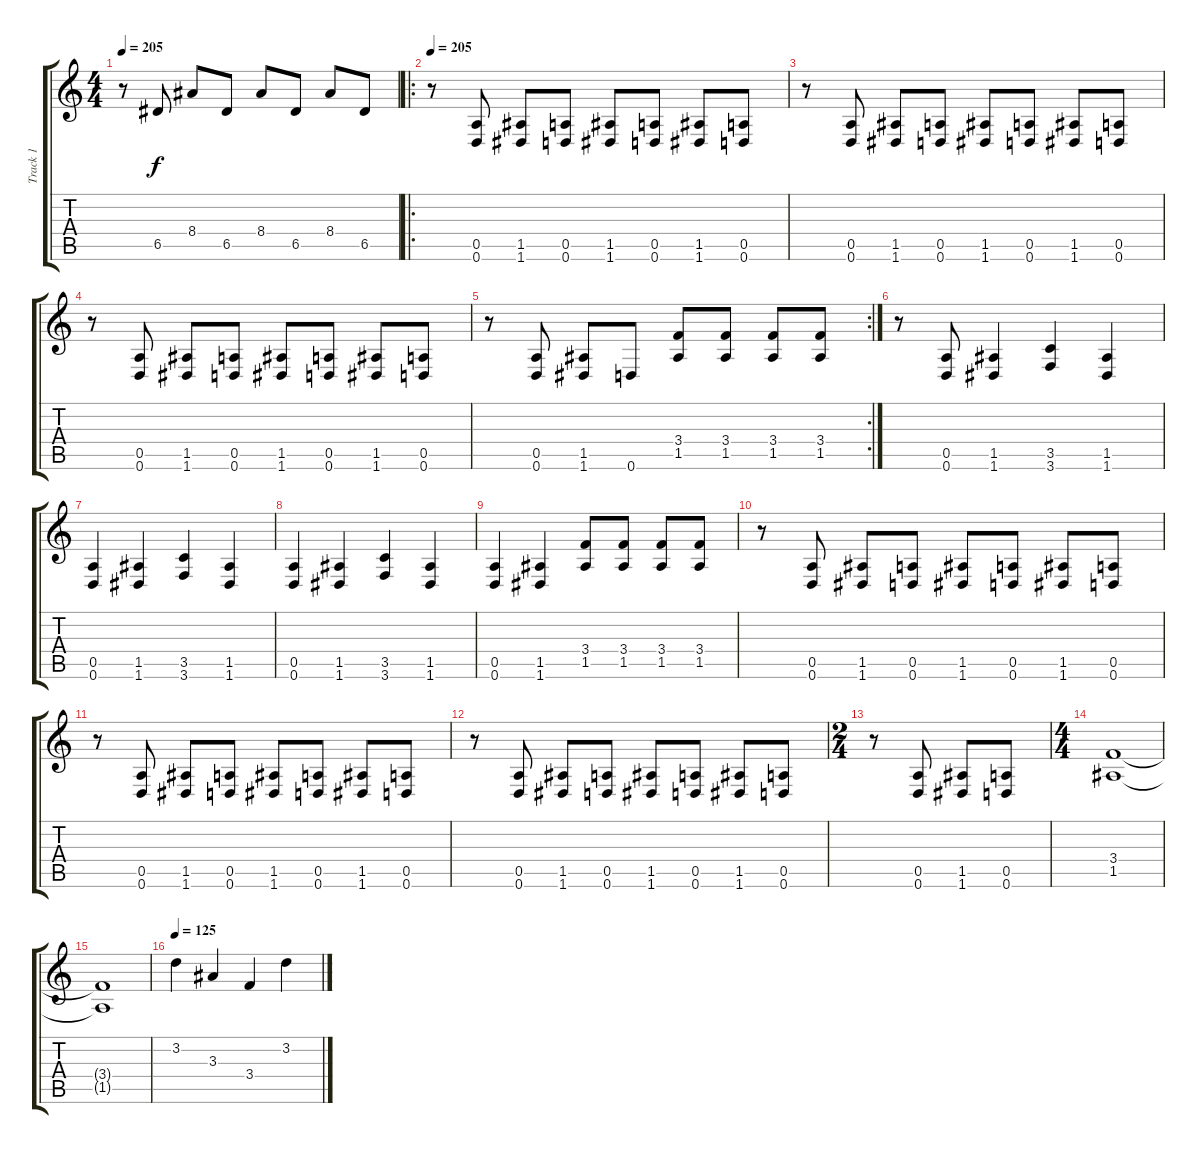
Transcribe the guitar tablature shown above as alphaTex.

\track ("Track 1" "Track 1") {instrument distortionguitar}
\staff {score tabs}
\tuning (E4 B3 G3 D3 A2 D2) {hide}
\ts (4 4)
\tempo 205
\clef g2
\ks c
r.8{dy f} 6.5.8 8.4.8 6.5.8 8.4.8 6.5.8 8.4.8 6.5.8 |
\ro
\tempo 205
r.8{instrument distortionguitar} (0.5 0.6).8 (1.5 1.6).8 (0.5 0.6).8 (1.5 1.6).8 (0.5 0.6).8 (1.5 1.6).8 (0.5 0.6).8 |
r.8 (0.5 0.6).8 (1.5 1.6).8 (0.5 0.6).8 (1.5 1.6).8 (0.5 0.6).8 (1.5 1.6).8 (0.5 0.6).8 |
r.8 (0.5 0.6).8 (1.5 1.6).8 (0.5 0.6).8 (1.5 1.6).8 (0.5 0.6).8 (1.5 1.6).8 (0.5 0.6).8 |
\rc 2
r.8 (0.5 0.6).8 (1.5 1.6).8 0.6.8 (3.4 1.5).8 (3.4 1.5).8 (3.4 1.5).8 (3.4 1.5).8 |
r.8 (0.5 0.6).8 (1.5 1.6).4 (3.5 3.6).4 (1.5 1.6).4 |
(0.5 0.6).4 (1.5 1.6).4 (3.5 3.6).4 (1.5 1.6).4 |
(0.5 0.6).4 (1.5 1.6).4 (3.5 3.6).4 (1.5 1.6).4 |
(0.5 0.6).4 (1.5 1.6).4 (3.4 1.5).8 (3.4 1.5).8 (3.4 1.5).8 (3.4 1.5).8 |
r.8 (0.5 0.6).8 (1.5 1.6).8 (0.5 0.6).8 (1.5 1.6).8 (0.5 0.6).8 (1.5 1.6).8 (0.5 0.6).8 |
r.8 (0.5 0.6).8 (1.5 1.6).8 (0.5 0.6).8 (1.5 1.6).8 (0.5 0.6).8 (1.5 1.6).8 (0.5 0.6).8 |
r.8 (0.5 0.6).8 (1.5 1.6).8 (0.5 0.6).8 (1.5 1.6).8 (0.5 0.6).8 (1.5 1.6).8 (0.5 0.6).8 |
\ts (2 4)
r.8 (0.5 0.6).8 (1.5 1.6).8 (0.5 0.6).8 |
\ts (4 4)
(3.4 1.5).1 |
(3.4{t} 1.5{t}).1 |
\tempo 125
3.2.4 3.3.4 3.4.4 3.2.4
